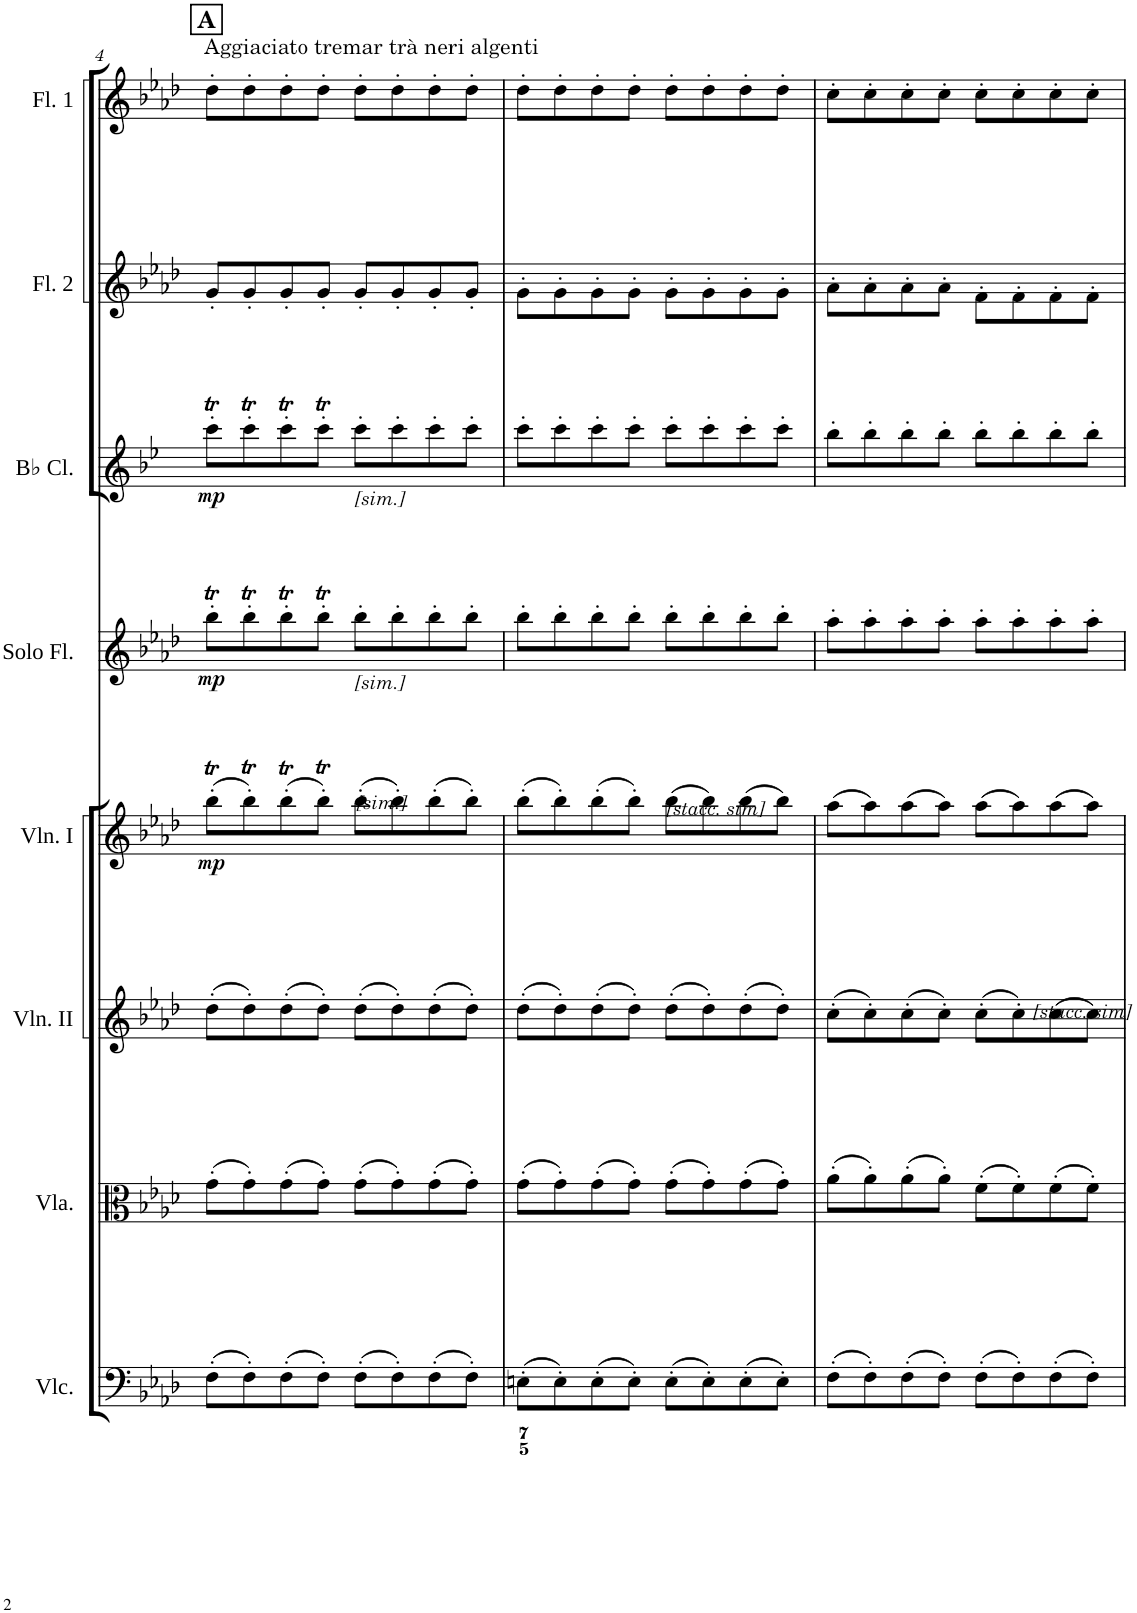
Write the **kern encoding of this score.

**kern	**kern	**kern	**kern	**dynam	**kern	**dynam	**kern	**dynam	**kern	**kern
*part8	*part7	*part6	*part5	*part5	*part4	*part4	*part3	*part3	*part2	*part1
*staff8	*staff7	*staff6	*staff5	*staff5	*staff4	*staff4	*staff3	*staff3	*staff2	*staff1
*I"Violoncello	*I"Viola	*I"Violin II	*I"Violin I	*	*I"Solo Flute	*	*I"Bb Clarinet	*	*I"Flute 2	*I"Flute 1
*I'Vlc.	*I'Vla.	*I'Vln. II	*I'Vln. I	*	*I'Solo Fl.	*	*I'Bb Cl.	*	*I'Fl. 2	*I'Fl. 1
!!LO:PB:g=z
*clefF4	*clefC3	*clefG2	*clefG2	*	*clefG2	*	*clefG2	*	*clefG2	*clefG2
*	*	*	*	*	*	*	*Trd1c2	*	*	*
*k[b-e-a-d-]	*k[b-e-a-d-]	*k[b-e-a-d-]	*k[b-e-a-d-]	*	*k[b-e-a-d-]	*	*k[b-e-]	*	*k[b-e-a-d-]	*k[b-e-a-d-]
*M4/4	*M4/4	*M4/4	*M4/4	*	*M4/4	*	*M4/4	*	*M4/4	*M4/4
*met(c)	*met(c)	*met(c)	*met(c)	*	*met(c)	*	*met(c)	*	*met(c)	*met(c)
!!LO:REH:place=s1:a:B:cj:fs=11:t=A
=4	=4	=4	=4	=4	=4	=4	=4	=4	=4	=4
!	!	!	!	!	!	!	!	!	!	!LO:TX:a:t=Aggiaciato tremar trà neri algenti
!	!	!	!	!LO:DY:b	!	!LO:DY:b	!	!LO:DY:b	!	!
(>8F'\L	(8g'\L	(8dd-'\L	(8bb-T'\L	mp	8bb-T'\L	mp	8cccT'\L	mp	8g'/L	8dd-'\L
8F'\)	8g'\)	8dd-'\)	8bb-T'\)	.	8bb-T'\	.	8cccT'\	.	8g'/	8dd-'\
(8F'\	(8g'\	(8dd-'\	(8bb-T'\	.	8bb-T'\	.	8cccT'\	.	8g'/	8dd-'\
8F'\J)	8g'\J)	8dd-'\J)	8bb-T'\J)	.	8bb-T'\J	.	8cccT'\J	.	8g'/J	8dd-'\J
!	!	!	!	!	!	!	!LO:TX:b:i:t=[sim.]	!	!	!
!	!	!	!	!	!LO:TX:b:i:t=[sim.]	!	!	!	!	!
!	!	!	!LO:TX:b:i:t=[sim.]	!	!	!	!	!	!	!
(>8F'\L	(8g'\L	(8dd-'\L	(8bb-'\L	.	8bb-'\L	.	8ccc'\L	.	8g'/L	8dd-'\L
8F'\)	8g'\)	8dd-'\)	8bb-'\)	.	8bb-'\	.	8ccc'\	.	8g'/	8dd-'\
(8F'\	(8g'\	(8dd-'\	(8bb-'\	.	8bb-'\	.	8ccc'\	.	8g'/	8dd-'\
8F'\J)	8g'\J)	8dd-'\J)	8bb-'\J)	.	8bb-'\J	.	8ccc'\J	.	8g'/J	8dd-'\J
=5	=5	=5	=5	=5	=5	=5	=5	=5	=5	=5
(8En'\L	(8g'\L	(8dd-'\L	(8bb-'\L	.	8bb-'\L	.	8ccc'\L	.	8g'\L	8dd-'\L
8E'\)	8g'\)	8dd-'\)	8bb-'\)	.	8bb-'\	.	8ccc'\	.	8g'\	8dd-'\
(8E'\	(8g'\	(8dd-'\	(8bb-'\	.	8bb-'\	.	8ccc'\	.	8g'\	8dd-'\
8E'\J)	8g'\J)	8dd-'\J)	8bb-'\J)	.	8bb-'\J	.	8ccc'\J	.	8g'\J	8dd-'\J
!	!	!	!LO:TX:b:i:t=[stacc. sim]	!	!	!	!	!	!	!
(8E'\L	(8g'\L	(8dd-'\L	(8bb-\L	.	8bb-'\L	.	8ccc'\L	.	8g'\L	8dd-'\L
8E'\)	8g'\)	8dd-'\)	8bb-\)	.	8bb-'\	.	8ccc'\	.	8g'\	8dd-'\
(8E'\	(8g'\	(8dd-'\	(8bb-\	.	8bb-'\	.	8ccc'\	.	8g'\	8dd-'\
8E'\J)	8g'\J)	8dd-'\J)	8bb-\J)	.	8bb-'\J	.	8ccc'\J	.	8g'\J	8dd-'\J
=6	=6	=6	=6	=6	=6	=6	=6	=6	=6	=6
(>8F'\L	(8a-'\L	(8cc'\L	(8aa-\L	.	8aa-'\L	.	8bb-'\L	.	8a-'\L	8cc'\L
8F'\)	8a-'\)	8cc'\)	8aa-\)	.	8aa-'\	.	8bb-'\	.	8a-'\	8cc'\
(8F'\	(8a-'\	(8cc'\	(8aa-\	.	8aa-'\	.	8bb-'\	.	8a-'\	8cc'\
8F'\J)	8a-'\J)	8cc'\J)	8aa-\J)	.	8aa-'\J	.	8bb-'\J	.	8a-'\J	8cc'\J
(>8F'\L	(8f'\L	(8cc'\L	(8aa-\L	.	8aa-'\L	.	8bb-'\L	.	8f'\L	8cc'\L
8F'\)	8f'\)	8cc'\)	8aa-\)	.	8aa-'\	.	8bb-'\	.	8f'\	8cc'\
!	!	!LO:TX:b:i:t=[stacc. sim]	!	!	!	!	!	!	!	!
(8F'\	(8f'\	(8cc\	(8aa-\	.	8aa-'\	.	8bb-'\	.	8f'\	8cc'\
8F'\J)	8f'\J)	8cc\J)	8aa-\J)	.	8aa-'\J	.	8bb-'\J	.	8f'\J	8cc'\J
=	=	=	=	=	=	=	=	=	=	=
*-	*-	*-	*-	*-	*-	*-	*-	*-	*-	*-
